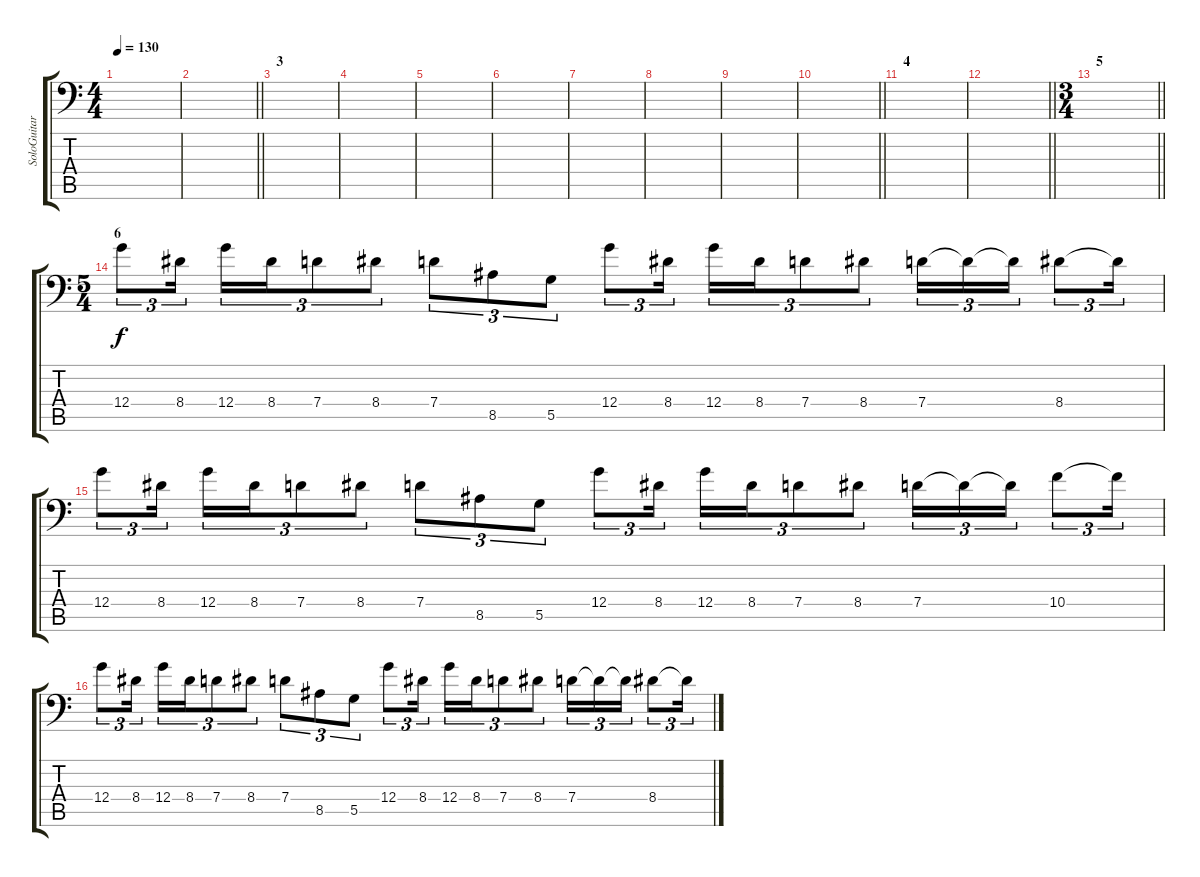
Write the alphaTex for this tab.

\track ("SoloGuitar2" "SoloGuitar") {instrument distortionguitar}
\staff {score tabs}
\tuning (A3 E3 C3 G2 D2 G1) {hide}
\ts (4 4)
\tempo 130
\clef f4
\ks c
|
\barLineRight lightlight
|
\section ("" "3")
|
|
|
|
|
|
|
\barLineRight lightlight
|
\section ("" "4")
|
\barLineRight lightlight
|
\ts (3 4)
\section ("" "5")
\barLineRight lightlight
|
\ts (5 4)
\section ("" "6")
12.4.8{tu (3 2)} 8.4.16{tu (3 2) beam splitsecondary} 12.4.16{tu (3 2)} 8.4.16{tu (3 2)} 7.4.8{tu (3 2)} 8.4.8{tu (3 2)} 7.4.8{tu (3 2)} 8.5.8{tu (3 2)} 5.5.8{tu (3 2)} 12.4.8{tu (3 2)} 8.4.16{tu (3 2)} 12.4.16{tu (3 2)} 8.4.16{tu (3 2)} 7.4.8{tu (3 2)} 8.4.8{tu (3 2)} 7.4.16{tu (3 2)} 7.4{t}.16{tu (3 2)} 7.4{t}.16{tu (3 2)} 8.4.8{tu (3 2)} 8.4{t}.16{tu (3 2)} |
12.4.8{tu (3 2)} 8.4.16{tu (3 2) beam splitsecondary} 12.4.16{tu (3 2)} 8.4.16{tu (3 2)} 7.4.8{tu (3 2)} 8.4.8{tu (3 2)} 7.4.8{tu (3 2)} 8.5.8{tu (3 2)} 5.5.8{tu (3 2)} 12.4.8{tu (3 2)} 8.4.16{tu (3 2)} 12.4.16{tu (3 2)} 8.4.16{tu (3 2)} 7.4.8{tu (3 2)} 8.4.8{tu (3 2)} 7.4.16{tu (3 2)} 7.4{t}.16{tu (3 2)} 7.4{t}.16{tu (3 2)} 10.4.8{tu (3 2)} 10.4{t}.16{tu (3 2)} |
12.4.8{tu (3 2)} 8.4.16{tu (3 2) beam splitsecondary} 12.4.16{tu (3 2)} 8.4.16{tu (3 2)} 7.4.8{tu (3 2)} 8.4.8{tu (3 2)} 7.4.8{tu (3 2)} 8.5.8{tu (3 2)} 5.5.8{tu (3 2)} 12.4.8{tu (3 2)} 8.4.16{tu (3 2)} 12.4.16{tu (3 2)} 8.4.16{tu (3 2)} 7.4.8{tu (3 2)} 8.4.8{tu (3 2)} 7.4.16{tu (3 2)} 7.4{t}.16{tu (3 2)} 7.4{t}.16{tu (3 2)} 8.4.8{tu (3 2)} 8.4{t}.16{tu (3 2)}
